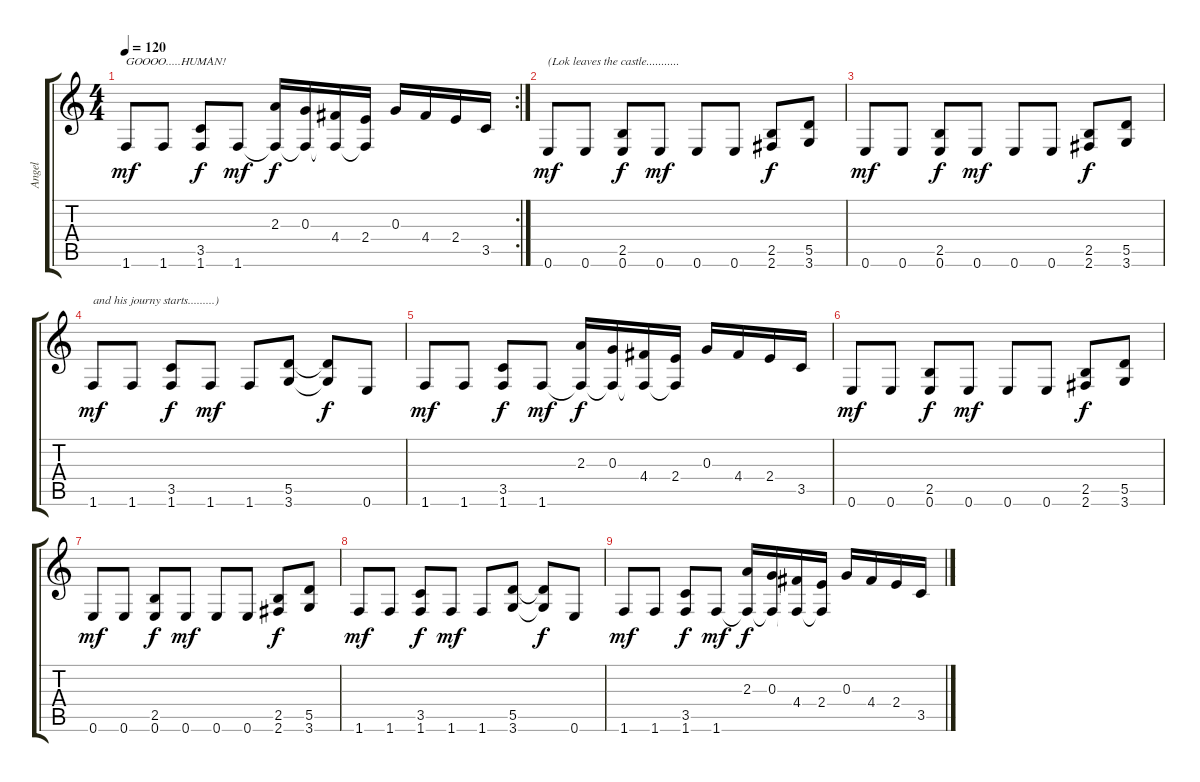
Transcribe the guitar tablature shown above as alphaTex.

\track ("Angel" "Angel") {instrument overdrivenguitar}
\staff {score tabs}
\tuning (E4 B3 G3 D3 A2 E2) {hide}
\rc 2
\ts (4 4)
\tempo 120
\clef g2
\ks c
1.6.8{txt "GOOOO.....HUMAN!" dy mf} 1.6.8 (3.5 1.6).8{dy f} 1.6.8{dy mf} (2.3 1.6{t}).16{dy f} (0.3 1.6{t}).16 (4.4 1.6{t}).16 (2.4 1.6{t}).16 0.3.16 4.4.16 2.4.16 3.5.16 |
0.6.8{txt "(Lok leaves the castle..........." dy mf} 0.6.8 (2.5 0.6).8{dy f} 0.6.8{dy mf} 0.6.8 0.6.8 (2.5 2.6).8{dy f} (5.5 3.6).8 |
0.6.8{dy mf} 0.6.8 (2.5 0.6).8{dy f} 0.6.8{dy mf} 0.6.8 0.6.8 (2.5 2.6).8{dy f} (5.5 3.6).8 |
1.6.8{txt "and his journy starts.........)" dy mf} 1.6.8 (3.5 1.6).8{dy f} 1.6.8{dy mf} 1.6.8 (5.5 3.6).8 (5.5{t} 3.6{t}).8{dy f} 0.6.8 |
1.6.8{dy mf volume 0} 1.6.8 (3.5 1.6).8{dy f} 1.6.8{dy mf} (2.3 1.6{t}).16{dy f} (0.3 1.6{t}).16 (4.4 1.6{t}).16 (2.4 1.6{t}).16 0.3.16 4.4.16 2.4.16 3.5.16 |
0.6.8{dy mf} 0.6.8 (2.5 0.6).8{dy f} 0.6.8{dy mf} 0.6.8 0.6.8 (2.5 2.6).8{dy f} (5.5 3.6).8 |
0.6.8{dy mf} 0.6.8 (2.5 0.6).8{dy f} 0.6.8{dy mf} 0.6.8 0.6.8 (2.5 2.6).8{dy f} (5.5 3.6).8 |
1.6.8{dy mf} 1.6.8 (3.5 1.6).8{dy f} 1.6.8{dy mf} 1.6.8 (5.5 3.6).8 (5.5{t} 3.6{t}).8{dy f} 0.6.8 |
1.6.8{dy mf} 1.6.8 (3.5 1.6).8{dy f} 1.6.8{dy mf} (2.3 1.6{t}).16{dy f} (0.3 1.6{t}).16 (4.4 1.6{t}).16 (2.4 1.6{t}).16 0.3.16 4.4.16 2.4.16 3.5.16
